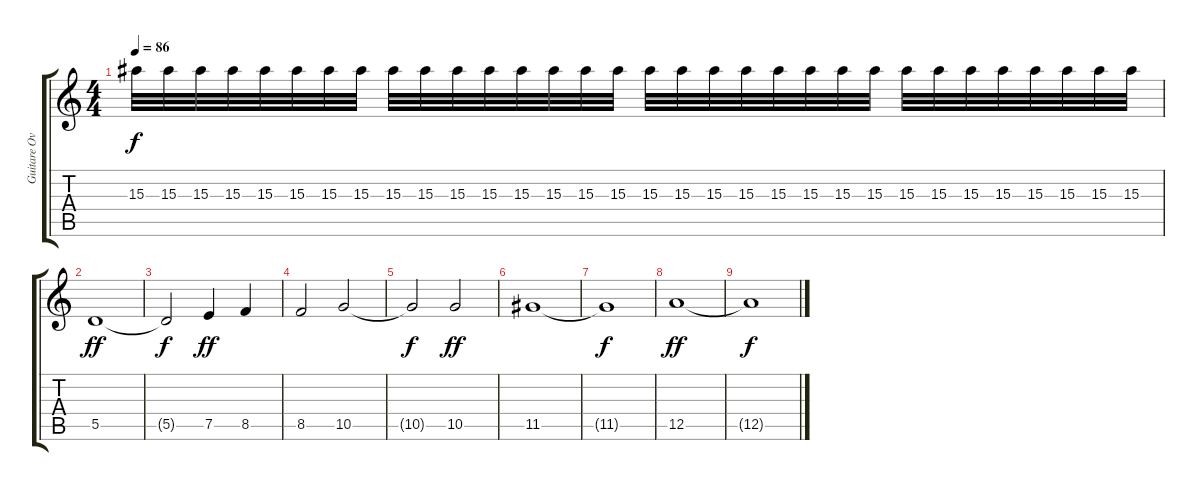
\track ("Guitare Over. [Matthew Bellamy]" "Guitare Ov") {instrument overdrivenguitar}
\staff {score tabs}
\tuning (E4 B3 G3 D3 A2 E2) {hide}
\ts (4 4)
\tempo 86
\clef g2
\ks c
15.3.32{dy f} 15.3.32 15.3.32 15.3.32 15.3.32 15.3.32 15.3.32 15.3.32 15.3.32 15.3.32 15.3.32 15.3.32 15.3.32 15.3.32 15.3.32 15.3.32 15.3.32 15.3.32 15.3.32 15.3.32 15.3.32 15.3.32 15.3.32 15.3.32 15.3.32 15.3.32 15.3.32 15.3.32 15.3.32 15.3.32 15.3.32 15.3.32 |
5.5.1{dy ff} |
5.5{t}.2{dy f} 7.5.4{dy ff} 8.5.4 |
8.5.2 10.5.2 |
10.5{t}.2{dy f} 10.5.2{dy ff} |
11.5.1 |
11.5{t}.1{dy f} |
12.5.1{dy ff} |
12.5{t}.1{dy f}
